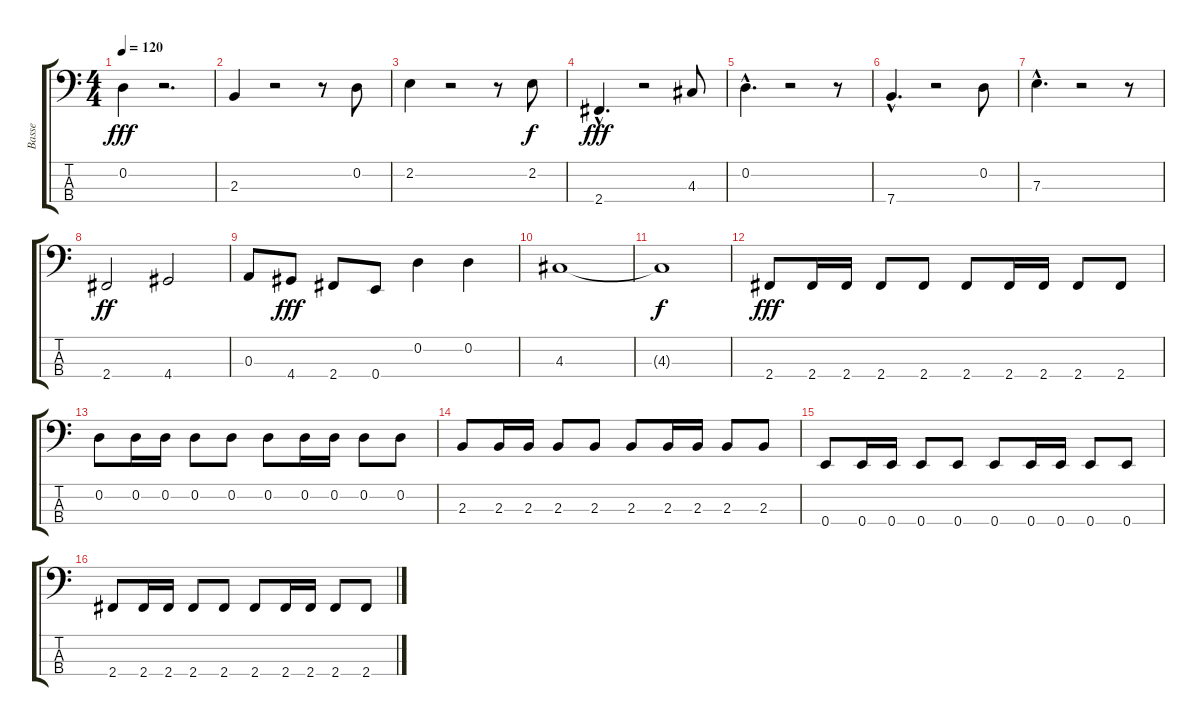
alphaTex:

\track ("Basse" "Basse") {instrument electricbasspick}
\staff {score tabs}
\tuning (G2 D2 A1 E1) {hide}
\ts (4 4)
\tempo 120
\clef f4
\ks c
0.2.4{dy fff} r.2{d} |
2.3.4 r.2 r.8 0.2.8 |
2.2.4 r.2 r.8 2.2.8{dy f} |
2.4{hac}.4{d dy fff} r.2 4.3.8 |
0.2{hac}.4{d} r.2 r.8 |
7.4{hac}.4{d} r.2 0.2.8 |
7.3{hac}.4{d} r.2 r.8 |
2.4.2{dy ff} 4.4.2 |
0.3.8 4.4.8{dy fff} 2.4.8 0.4.8 0.2.4 0.2.4 |
4.3.1 |
4.3{t}.1{dy f} |
2.4.8{dy fff} 2.4.16 2.4.16 2.4.8 2.4.8 2.4.8 2.4.16 2.4.16 2.4.8 2.4.8 |
0.2.8 0.2.16 0.2.16 0.2.8 0.2.8 0.2.8 0.2.16 0.2.16 0.2.8 0.2.8 |
2.3.8 2.3.16 2.3.16 2.3.8 2.3.8 2.3.8 2.3.16 2.3.16 2.3.8 2.3.8 |
0.4.8 0.4.16 0.4.16 0.4.8 0.4.8 0.4.8 0.4.16 0.4.16 0.4.8 0.4.8 |
2.4.8 2.4.16 2.4.16 2.4.8 2.4.8 2.4.8 2.4.16 2.4.16 2.4.8 2.4.8
